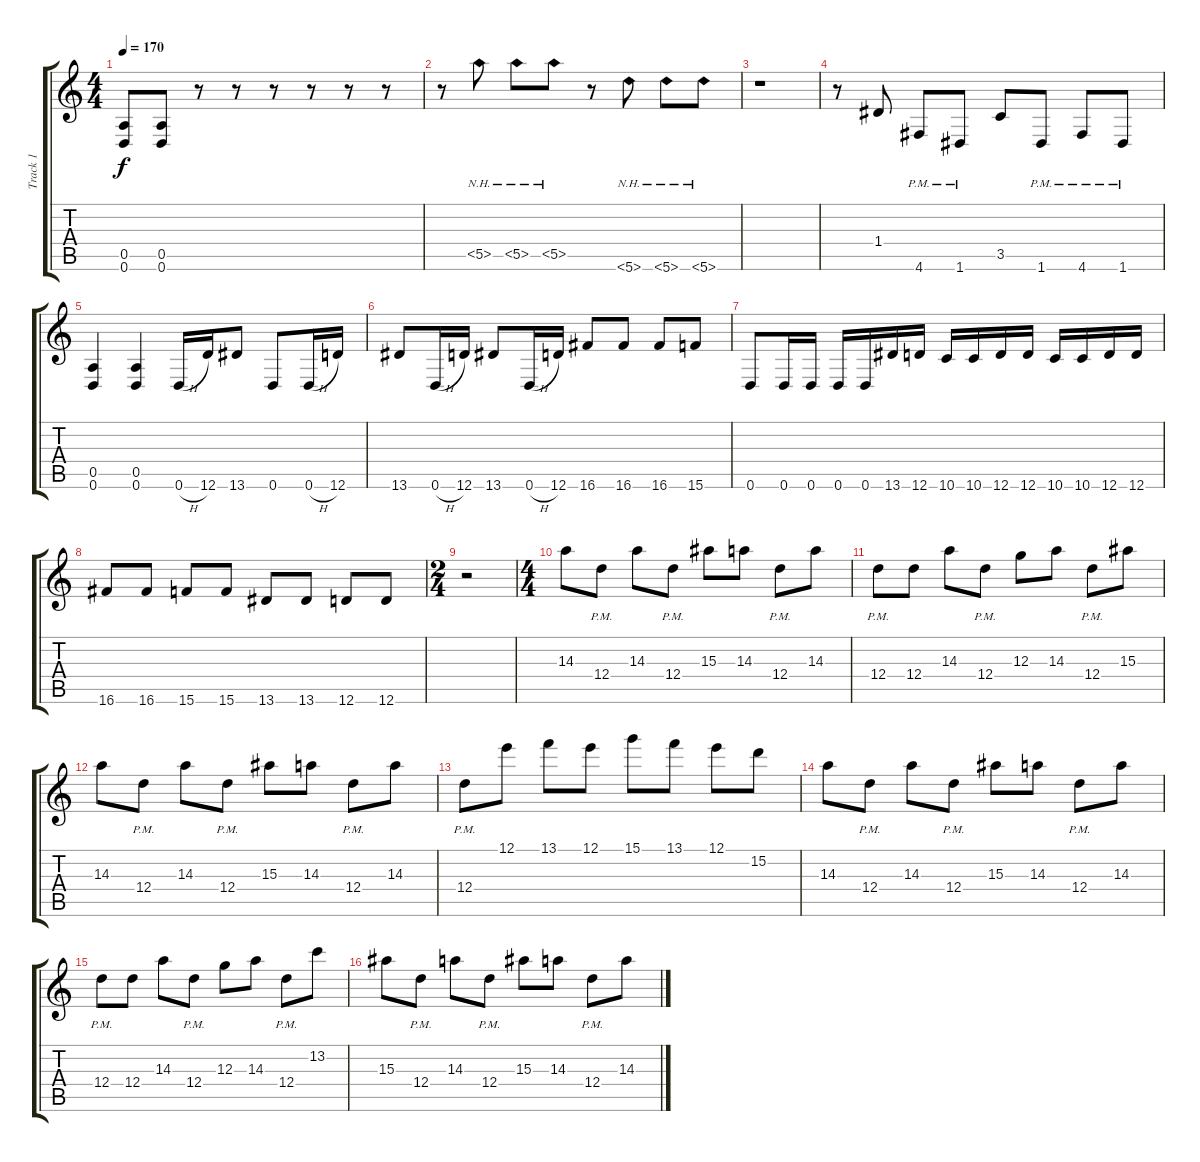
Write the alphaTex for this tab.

\track ("Track 1" "Track 1") {instrument distortionguitar}
\staff {score tabs}
\tuning (E4 B3 G3 D3 A2 D2) {hide}
\ts (4 4)
\tempo 170
\clef g2
\ks c
(0.5 0.6).8{dy f} (0.5 0.6).8 r.8 r.8 r.8 r.8 r.8 r.8 |
r.8 5.5{nh}.8 5.5{nh}.8 5.5{nh}.8 r.8 5.6{nh}.8 5.6{nh}.8 5.6{nh}.8 |
r.1 |
r.8 1.4.8 4.6{pm}.8 1.6{pm}.8 3.5.8 1.6{pm}.8 4.6{pm}.8 1.6{pm}.8 |
(0.5 0.6).4 (0.5 0.6).4 0.6{h}.16 12.6.16 13.6.8 0.6.8 0.6{h}.16 12.6.16 |
13.6.8 0.6{h}.16 12.6.16 13.6.8 0.6{h}.16 12.6.16 16.6.8 16.6.8 16.6.8 15.6.8 |
0.6.8 0.6.16 0.6.16 0.6.16 0.6.16 13.6.16 12.6.16 10.6.16 10.6.16 12.6.16 12.6.16 10.6.16 10.6.16 12.6.16 12.6.16 |
16.6.8 16.6.8 15.6.8 15.6.8 13.6.8 13.6.8 12.6.8 12.6.8 |
\ts (2 4)
r.2 |
\ts (4 4)
14.3.8 12.4{pm}.8 14.3.8 12.4{pm}.8 15.3.8 14.3.8 12.4{pm}.8 14.3.8 |
12.4{pm}.8 12.4.8 14.3.8 12.4{pm}.8 12.3.8 14.3.8 12.4{pm}.8 15.3.8 |
14.3.8 12.4{pm}.8 14.3.8 12.4{pm}.8 15.3.8 14.3.8 12.4{pm}.8 14.3.8 |
12.4{pm}.8 12.1.8 13.1.8 12.1.8 15.1.8 13.1.8 12.1.8 15.2.8 |
14.3.8 12.4{pm}.8 14.3.8 12.4{pm}.8 15.3.8 14.3.8 12.4{pm}.8 14.3.8 |
12.4{pm}.8 12.4.8 14.3.8 12.4{pm}.8 12.3.8 14.3.8 12.4{pm}.8 13.2.8 |
15.3.8 12.4{pm}.8 14.3.8 12.4{pm}.8 15.3.8 14.3.8 12.4{pm}.8 14.3.8
